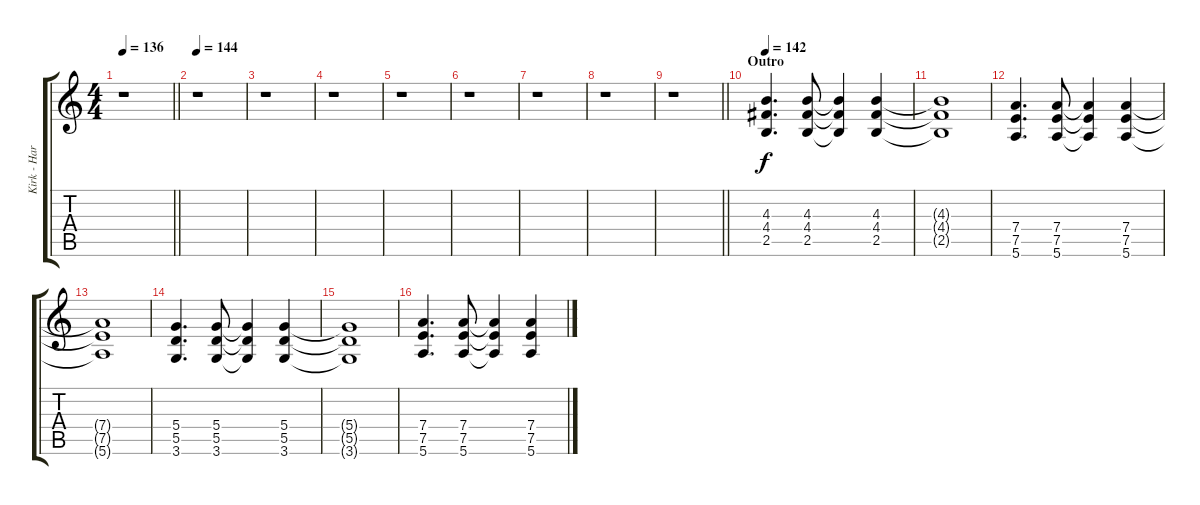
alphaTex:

\track ("Kirk - Harmonized Lead" "Kirk - Har") {instrument overdrivenguitar}
\staff {score tabs}
\tuning (E4 B3 G3 D3 A2 E2) {hide}
\ts (4 4)
\tempo 136
\clef g2
\barLineRight lightlight
\ks c
r.1{dy f} |
\tempo 144
r.1 |
r.1 |
r.1 |
r.1 |
r.1 |
r.1 |
r.1 |
\barLineRight lightlight
r.1{balance 7} |
\section ("" "Outro")
\tempo 142
(4.3 4.4 2.5).4{d volume 9} (4.3 4.4 2.5).8 (4.3{t} 4.4{t} 2.5{t}).4 (4.3 4.4 2.5).4 |
(4.3{t} 4.4{t} 2.5{t}).1 |
(7.4 7.5 5.6).4{d} (7.4 7.5 5.6).8 (7.4{t} 7.5{t} 5.6{t}).4 (7.4 7.5 5.6).4 |
(7.4{t} 7.5{t} 5.6{t}).1 |
(5.4 5.5 3.6).4{d} (5.4 5.5 3.6).8 (5.4{t} 5.5{t} 3.6{t}).4 (5.4 5.5 3.6).4 |
(5.4{t} 5.5{t} 3.6{t}).1 |
(7.4 7.5 5.6).4{d} (7.4 7.5 5.6).8 (7.4{t} 7.5{t} 5.6{t}).4 (7.4 7.5 5.6).4
